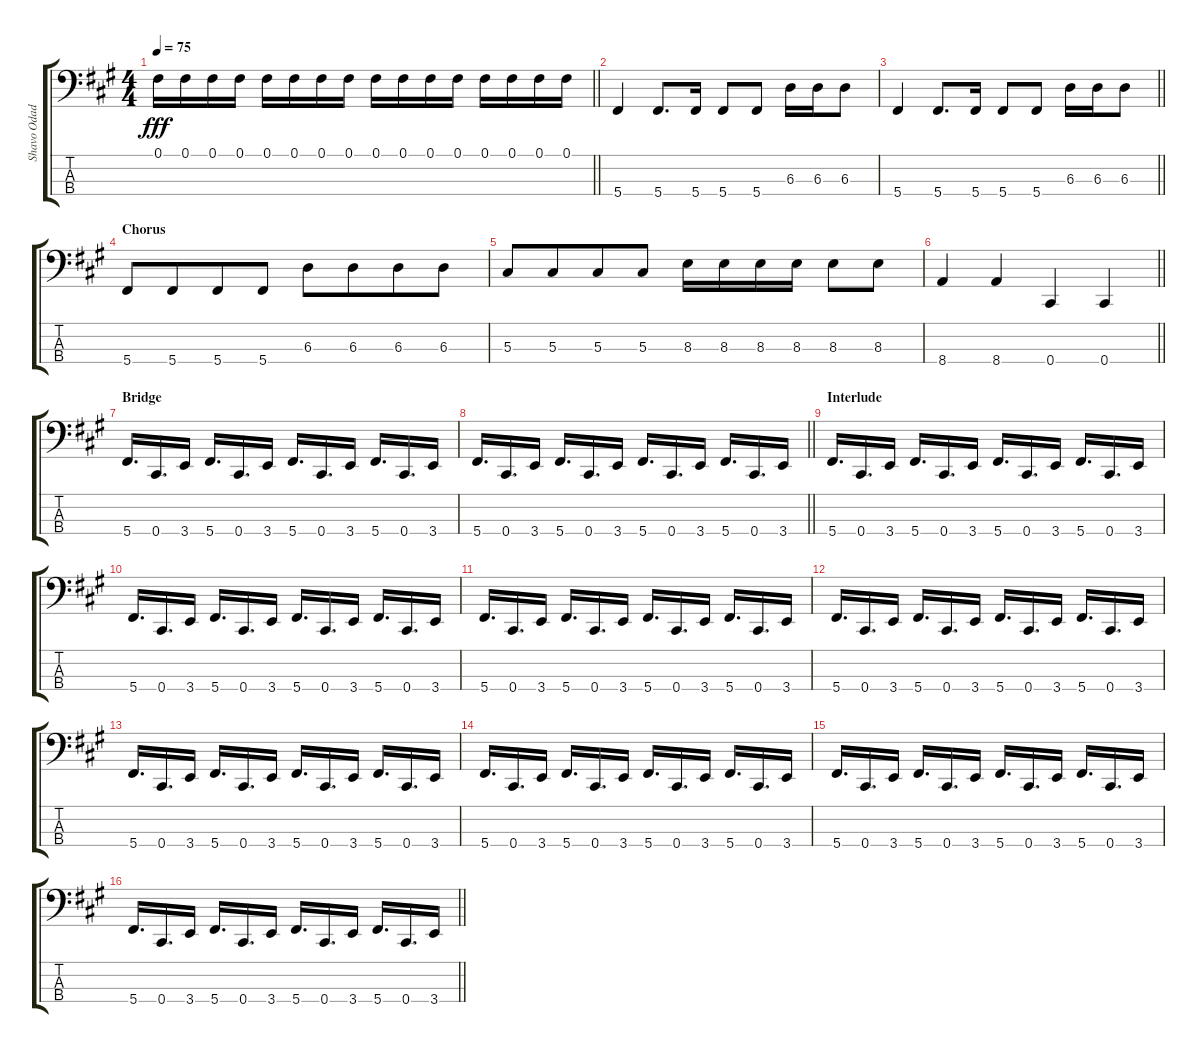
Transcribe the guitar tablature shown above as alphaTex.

\track ("Shavo Odadjian [Bass]" "Shavo Odad") {instrument electricbassfinger}
\staff {score tabs}
\tuning (Gb2 Db2 Ab1 Db1) {hide}
\ts (4 4)
\tempo 75
\clef f4
\barLineRight lightlight
\ks f#minor
0.1.16{dy fff} 0.1.16 0.1.16 0.1.16 0.1.16 0.1.16 0.1.16 0.1.16 0.1.16 0.1.16 0.1.16 0.1.16 0.1.16 0.1.16 0.1.16 0.1.16 |
5.4.4 5.4.8{d} 5.4.16 5.4.8 5.4.8 6.3.16 6.3.16 6.3.8 |
\barLineRight lightlight
5.4.4 5.4.8{d} 5.4.16 5.4.8 5.4.8 6.3.16 6.3.16 6.3.8 |
\section ("" "Chorus")
5.4.8 5.4.8{beam merge} 5.4.8 5.4.8 6.3.8 6.3.8{beam merge} 6.3.8 6.3.8 |
5.3.8 5.3.8{beam merge} 5.3.8 5.3.8 8.3.16 8.3.16 8.3.16 8.3.16 8.3.8 8.3.8 |
\barLineRight lightlight
8.4.4 8.4.4 0.4.4 0.4.4 |
\section ("" "Bridge")
5.4.16{d} 0.4.16{d} 3.4.16 5.4.16{d} 0.4.16{d} 3.4.16 5.4.16{d} 0.4.16{d} 3.4.16 5.4.16{d} 0.4.16{d} 3.4.16 |
\barLineRight lightlight
5.4.16{d} 0.4.16{d} 3.4.16 5.4.16{d} 0.4.16{d} 3.4.16 5.4.16{d} 0.4.16{d} 3.4.16 5.4.16{d} 0.4.16{d} 3.4.16 |
\section ("" "Interlude")
5.4.16{d} 0.4.16{d} 3.4.16 5.4.16{d} 0.4.16{d} 3.4.16 5.4.16{d} 0.4.16{d} 3.4.16 5.4.16{d} 0.4.16{d} 3.4.16 |
5.4.16{d} 0.4.16{d} 3.4.16 5.4.16{d} 0.4.16{d} 3.4.16 5.4.16{d} 0.4.16{d} 3.4.16 5.4.16{d} 0.4.16{d} 3.4.16 |
5.4.16{d} 0.4.16{d} 3.4.16 5.4.16{d} 0.4.16{d} 3.4.16 5.4.16{d} 0.4.16{d} 3.4.16 5.4.16{d} 0.4.16{d} 3.4.16 |
5.4.16{d} 0.4.16{d} 3.4.16 5.4.16{d} 0.4.16{d} 3.4.16 5.4.16{d} 0.4.16{d} 3.4.16 5.4.16{d} 0.4.16{d} 3.4.16 |
5.4.16{d} 0.4.16{d} 3.4.16 5.4.16{d} 0.4.16{d} 3.4.16 5.4.16{d} 0.4.16{d} 3.4.16 5.4.16{d} 0.4.16{d} 3.4.16 |
5.4.16{d} 0.4.16{d} 3.4.16 5.4.16{d} 0.4.16{d} 3.4.16 5.4.16{d} 0.4.16{d} 3.4.16 5.4.16{d} 0.4.16{d} 3.4.16 |
5.4.16{d} 0.4.16{d} 3.4.16 5.4.16{d} 0.4.16{d} 3.4.16 5.4.16{d} 0.4.16{d} 3.4.16 5.4.16{d} 0.4.16{d} 3.4.16 |
\barLineRight lightlight
5.4.16{d} 0.4.16{d} 3.4.16 5.4.16{d} 0.4.16{d} 3.4.16 5.4.16{d} 0.4.16{d} 3.4.16 5.4.16{d} 0.4.16{d} 3.4.16
